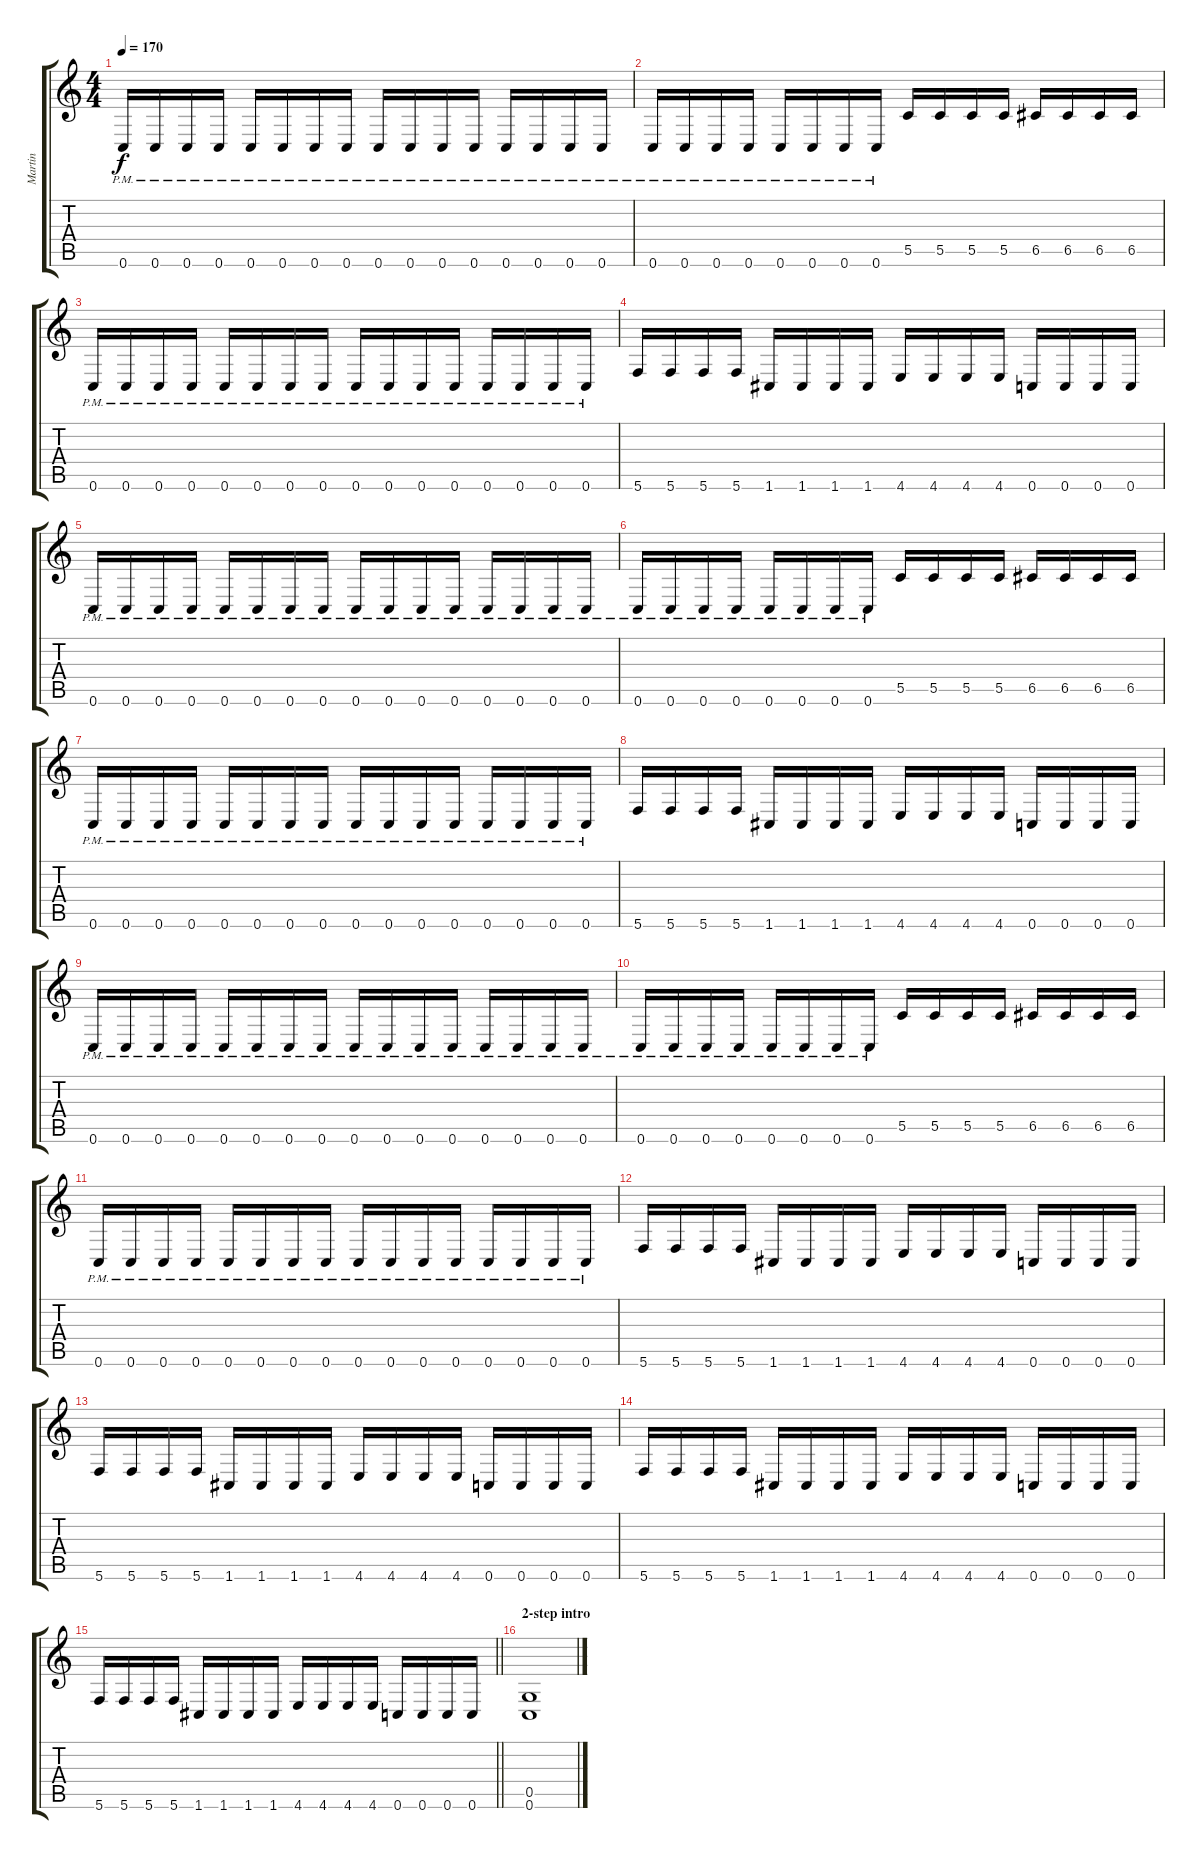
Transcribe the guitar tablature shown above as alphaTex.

\track ("Martin" "Martin") {instrument overdrivenguitar}
\staff {score tabs}
\tuning (D4 A3 F3 C3 G2 C2) {hide}
\ts (4 4)
\tempo 170
\clef g2
\ks c
0.6{pm}.16{dy f} 0.6{pm}.16 0.6{pm}.16 0.6{pm}.16 0.6{pm}.16 0.6{pm}.16 0.6{pm}.16 0.6{pm}.16 0.6{pm}.16 0.6{pm}.16 0.6{pm}.16 0.6{pm}.16 0.6{pm}.16 0.6{pm}.16 0.6{pm}.16 0.6{pm}.16 |
0.6{pm}.16 0.6{pm}.16 0.6{pm}.16 0.6{pm}.16 0.6{pm}.16 0.6{pm}.16 0.6{pm}.16 0.6{pm}.16 5.5.16 5.5.16 5.5.16 5.5.16 6.5.16 6.5.16 6.5.16 6.5.16 |
0.6{pm}.16 0.6{pm}.16 0.6{pm}.16 0.6{pm}.16 0.6{pm}.16 0.6{pm}.16 0.6{pm}.16 0.6{pm}.16 0.6{pm}.16 0.6{pm}.16 0.6{pm}.16 0.6{pm}.16 0.6{pm}.16 0.6{pm}.16 0.6{pm}.16 0.6{pm}.16 |
5.6.16 5.6.16 5.6.16 5.6.16 1.6.16 1.6.16 1.6.16 1.6.16 4.6.16 4.6.16 4.6.16 4.6.16 0.6.16 0.6.16 0.6.16 0.6.16 |
0.6{pm}.16 0.6{pm}.16 0.6{pm}.16 0.6{pm}.16 0.6{pm}.16 0.6{pm}.16 0.6{pm}.16 0.6{pm}.16 0.6{pm}.16 0.6{pm}.16 0.6{pm}.16 0.6{pm}.16 0.6{pm}.16 0.6{pm}.16 0.6{pm}.16 0.6{pm}.16 |
0.6{pm}.16 0.6{pm}.16 0.6{pm}.16 0.6{pm}.16 0.6{pm}.16 0.6{pm}.16 0.6{pm}.16 0.6{pm}.16 5.5.16 5.5.16 5.5.16 5.5.16 6.5.16 6.5.16 6.5.16 6.5.16 |
0.6{pm}.16 0.6{pm}.16 0.6{pm}.16 0.6{pm}.16 0.6{pm}.16 0.6{pm}.16 0.6{pm}.16 0.6{pm}.16 0.6{pm}.16 0.6{pm}.16 0.6{pm}.16 0.6{pm}.16 0.6{pm}.16 0.6{pm}.16 0.6{pm}.16 0.6{pm}.16 |
5.6.16 5.6.16 5.6.16 5.6.16 1.6.16 1.6.16 1.6.16 1.6.16 4.6.16 4.6.16 4.6.16 4.6.16 0.6.16 0.6.16 0.6.16 0.6.16 |
0.6{pm}.16 0.6{pm}.16 0.6{pm}.16 0.6{pm}.16 0.6{pm}.16 0.6{pm}.16 0.6{pm}.16 0.6{pm}.16 0.6{pm}.16 0.6{pm}.16 0.6{pm}.16 0.6{pm}.16 0.6{pm}.16 0.6{pm}.16 0.6{pm}.16 0.6{pm}.16 |
0.6{pm}.16 0.6{pm}.16 0.6{pm}.16 0.6{pm}.16 0.6{pm}.16 0.6{pm}.16 0.6{pm}.16 0.6{pm}.16 5.5.16 5.5.16 5.5.16 5.5.16 6.5.16 6.5.16 6.5.16 6.5.16 |
0.6{pm}.16 0.6{pm}.16 0.6{pm}.16 0.6{pm}.16 0.6{pm}.16 0.6{pm}.16 0.6{pm}.16 0.6{pm}.16 0.6{pm}.16 0.6{pm}.16 0.6{pm}.16 0.6{pm}.16 0.6{pm}.16 0.6{pm}.16 0.6{pm}.16 0.6{pm}.16 |
5.6.16 5.6.16 5.6.16 5.6.16 1.6.16 1.6.16 1.6.16 1.6.16 4.6.16 4.6.16 4.6.16 4.6.16 0.6.16 0.6.16 0.6.16 0.6.16 |
5.6.16 5.6.16 5.6.16 5.6.16 1.6.16 1.6.16 1.6.16 1.6.16 4.6.16 4.6.16 4.6.16 4.6.16 0.6.16 0.6.16 0.6.16 0.6.16 |
5.6.16 5.6.16 5.6.16 5.6.16 1.6.16 1.6.16 1.6.16 1.6.16 4.6.16 4.6.16 4.6.16 4.6.16 0.6.16 0.6.16 0.6.16 0.6.16 |
\barLineRight lightlight
5.6.16 5.6.16 5.6.16 5.6.16 1.6.16 1.6.16 1.6.16 1.6.16 4.6.16 4.6.16 4.6.16 4.6.16 0.6.16 0.6.16 0.6.16 0.6.16 |
\section ("" "2-step intro")
(0.5 0.6).1
